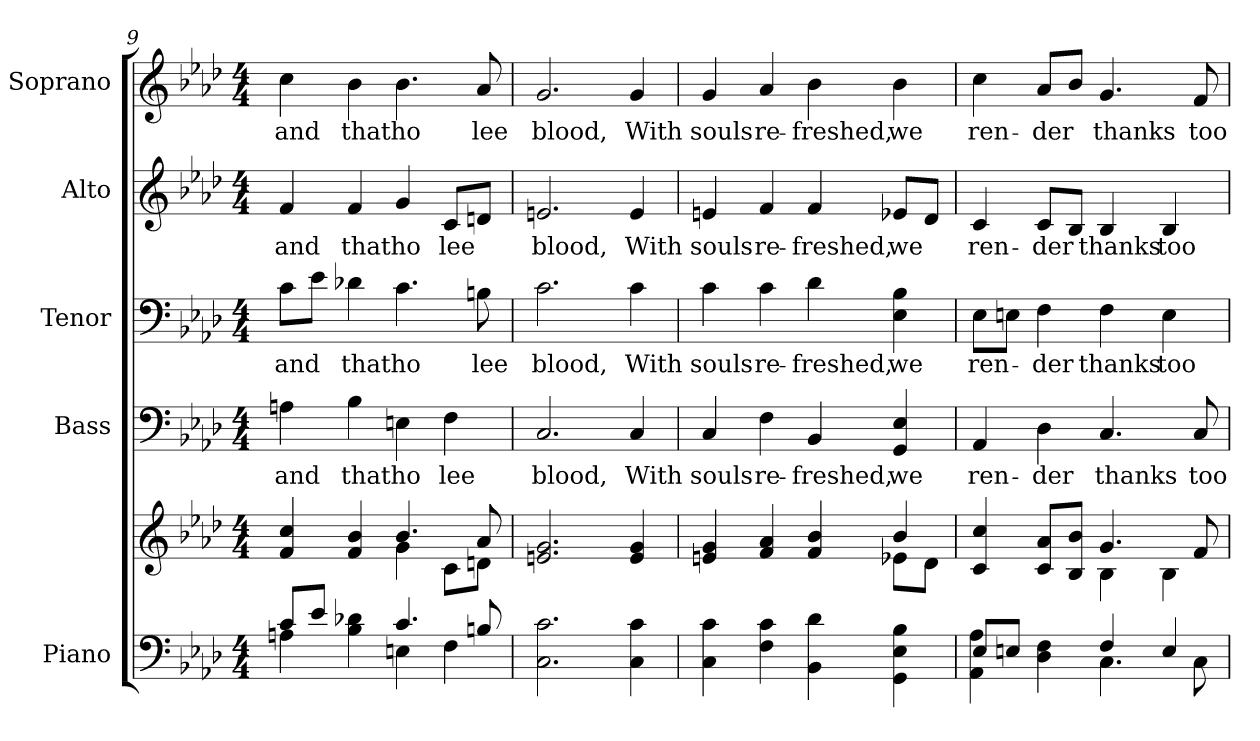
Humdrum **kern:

**kern	**kern	**kern	**text	**kern	**text	**kern	**text	**kern	**text
*part5	*part5	*part4	*part4	*part3	*part3	*part2	*part2	*part1	*part1
*staff6	*staff5	*staff4	*staff4	*staff3	*staff3	*staff2	*staff2	*staff1	*staff1
*I"Piano	*	*I"Bass	*	*I"Tenor	*	*I"Alto	*	*I"Soprano	*
*I'Pno.	*	*I'B.	*	*I'T.	*	*I'A.	*	*I'S.	*
*clefF4	*clefG2	*clefF4	*	*clefF4	*	*clefG2	*	*clefG2	*
*k[b-e-a-d-]	*k[b-e-a-d-]	*k[b-e-a-d-]	*	*k[b-e-a-d-]	*	*k[b-e-a-d-]	*	*k[b-e-a-d-]	*
*A-:	*A-:	*A-:	*	*A-:	*	*A-:	*	*A-:	*
*M4/4	*M4/4	*M4/4	*	*M4/4	*	*M4/4	*	*M4/4	*
=9	=9	=9	=9	=9	=9	=9	=9	=9	=9
*^	*^	*	*	*	*	*	*	*	*
!	!	!	!	!	!LO:LY:b:color=#000000	!	!	!	!	!	!
!	!	!	!	!	!	!	!LO:LY:b:color=#000000	!	!	!	!
!	!	!	!	!	!	!	!	!	!LO:LY:b:color=#000000	!	!
!	!	!	!	!	!	!	!	!	!	!	!LO:LY:b:color=#000000
8ci/L	4Ani\	4fi/ 4cci	2ryy	4Ani\	and	8ci\L	and	4fi/	and	4cci\	and
8e-i/J	.	.	.	.	.	8e-i\J	.	.	.	.	.
!	!	!	!	!	!LO:LY:b:color=#000000	!	!	!	!	!	!
!	!	!	!	!	!	!	!LO:LY:b:color=#000000	!	!	!	!
!	!	!	!	!	!	!	!	!	!LO:LY:b:color=#000000	!	!
!	!	!	!	!	!	!	!	!	!	!	!LO:LY:b:color=#000000
4B-i\ 4d-Xi	4ryy	4fi/ 4b-i	.	4B-i\	that	4d-Xi\	that	4fi/	that	4b-i\	that
!	!	!	!	!	!LO:LY:b:color=#000000	!	!	!	!	!	!
!	!	!	!	!	!	!	!LO:LY:b:color=#000000	!	!	!	!
!	!	!	!	!	!	!	!	!	!LO:LY:b:color=#000000	!	!
!	!	!	!	!	!	!	!	!	!	!	!LO:LY:b:color=#000000
4.ci/	4Eni\	4.b-i/	4gi\	4Eni\	ho	4.ci\	ho	4gi/	ho	4.b-i\	ho
!	!	!	!	!	!LO:LY:b:color=#000000	!	!	!	!	!	!
!	!	!	!	!	!	!	!	!	!LO:LY:b:color=#000000	!	!
.	4Fi\	.	8ci\L	4Fi\	lee	.	.	8ci/L	lee	.	.
!	!	!	!	!	!	!	!LO:LY:b:color=#000000	!	!	!	!
!	!	!	!	!	!	!	!	!	!	!	!LO:LY:b:color=#000000
8Bni/	.	8a-i/	8dni\J	.	.	8Bni\	lee	8dni/J	.	8a-i/	lee
*v	*v	*	*	*	*	*	*	*	*	*	*
*	*v	*v	*	*	*	*	*	*	*	*
!!LO:PB:g=z
=10	=10	=10	=10	=10	=10	=10	=10	=10	=10
*	*^	*	*	*	*	*	*	*	*
!	!	!	!	!LO:LY:b:color=#000000	!	!	!	!	!	!
*	*v	*v	*	*	*	*	*	*	*	*
*	*^	*	*	*	*	*	*	*	*
!	!	!	!	!	!	!LO:LY:b:color=#000000	!	!	!	!
*	*v	*v	*	*	*	*	*	*	*	*
*	*^	*	*	*	*	*	*	*	*
!	!	!	!	!	!	!	!	!LO:LY:b:color=#000000	!	!
*	*v	*v	*	*	*	*	*	*	*	*
*	*^	*	*	*	*	*	*	*	*
!	!	!	!	!	!	!	!	!	!	!LO:LY:b:color=#000000
*	*v	*v	*	*	*	*	*	*	*	*
2.Ci\ 2.ci	2.eni/ 2.gi	2.Ci/	blood,	2.ci\	blood,	2.eni/	blood,	2.gi/	blood,
!	!	!	!LO:LY:b:color=#000000	!	!	!	!	!	!
!	!	!	!	!	!LO:LY:b:color=#000000	!	!	!	!
!	!	!	!	!	!	!	!LO:LY:b:color=#000000	!	!
!	!	!	!	!	!	!	!	!	!LO:LY:b:color=#000000
4Ci\ 4ci	4ei/ 4gi	4Ci/	With	4ci\	With	4ei/	With	4gi/	With
=11	=11	=11	=11	=11	=11	=11	=11	=11	=11
*	*^	*	*	*	*	*	*	*	*
!	!	!	!	!LO:LY:b:color=#000000	!	!	!	!	!	!
!	!	!	!	!	!	!LO:LY:b:color=#000000	!	!	!	!
!	!	!	!	!	!	!	!	!LO:LY:b:color=#000000	!	!
!	!	!	!	!	!	!	!	!	!	!LO:LY:b:color=#000000
4Ci\ 4ci	4eni/ 4gi	2ryy	4Ci/	souls	4ci\	souls	4eni/	souls	4gi/	souls
!	!	!	!	!LO:LY:b:color=#000000	!	!	!	!	!	!
!	!	!	!	!	!	!LO:LY:b:color=#000000	!	!	!	!
!	!	!	!	!	!	!	!	!LO:LY:b:color=#000000	!	!
!	!	!	!	!	!	!	!	!	!	!LO:LY:b:color=#000000
4Fi\ 4ci	4fi/ 4a-i	.	4Fi\	re-	4ci\	re-	4fi/	re-	4a-i/	re-
!	!	!	!	!LO:LY:b:color=#000000	!	!	!	!	!	!
!	!	!	!	!	!	!LO:LY:b:color=#000000	!	!	!	!
!	!	!	!	!	!	!	!	!LO:LY:b:color=#000000	!	!
!	!	!	!	!	!	!	!	!	!	!LO:LY:b:color=#000000
4BB-i\ 4d-i	4fi/ 4b-i	4ryy	4BB-i/	-freshed,	4d-i\	-freshed,	4fi/	-freshed,	4b-i\	-freshed,
!	!	!	!	!LO:LY:b:color=#000000	!	!	!	!	!	!
!	!	!	!	!	!	!LO:LY:b:color=#000000	!	!	!	!
!	!	!	!	!	!	!	!	!LO:LY:b:color=#000000	!	!
!	!	!	!	!	!	!	!	!	!	!LO:LY:b:color=#000000
4GGi\ 4E-i 4B-i	4b-i/	8e-Xi\L	4GGi/ 4E-i	we	4E-i\ 4B-i	we	8e-Xi/L	we	4b-i\	we
.	.	8d-i\J	.	.	.	.	8d-i/J	.	.	.
!!LO:PB:g=z
=12	=12	=12	=12	=12	=12	=12	=12	=12	=12	=12
*^	*	*	*	*	*	*	*	*	*	*
!	!	!	!	!	!LO:LY:b:color=#000000	!	!	!	!	!	!
!	!	!	!	!	!	!	!LO:LY:b:color=#000000	!	!	!	!
!	!	!	!	!	!	!	!	!	!LO:LY:b:color=#000000	!	!
!	!	!	!	!	!	!	!	!	!	!	!LO:LY:b:color=#000000
8E-i/L	4AA-i\ 4A-i	4ci/ 4cci	2ryy	4AA-i/	ren-	8E-i\L	ren-	4ci/	ren-	4cci\	ren-
8Eni/J	.	.	.	.	.	8Eni\J	.	.	.	.	.
!	!	!	!	!	!LO:LY:b:color=#000000	!	!	!	!	!	!
!	!	!	!	!	!	!	!LO:LY:b:color=#000000	!	!	!	!
!	!	!	!	!	!	!	!	!	!LO:LY:b:color=#000000	!	!
!	!	!	!	!	!	!	!	!	!	!	!LO:LY:b:color=#000000
4D-i\ 4Fi	4ryy	8ci/ 8a-iL	.	4D-i\	-der	4Fi\	-der	8ci/L	-der	8a-i/L	-der
.	.	8B-i/ 8b-iJ	.	.	.	.	.	8B-i/J	.	8b-i/J	.
!	!	!	!	!	!LO:LY:b:color=#000000	!	!	!	!	!	!
!	!	!	!	!	!	!	!LO:LY:b:color=#000000	!	!	!	!
!	!	!	!	!	!	!	!	!	!LO:LY:b:color=#000000	!	!
!	!	!	!	!	!	!	!	!	!	!	!LO:LY:b:color=#000000
4Fi/	4.Ci\	4.gi/	4B-i\	4.Ci/	thanks	4Fi\	thanks	4B-i/	thanks	4.gi/	thanks
!	!	!	!	!	!	!	!LO:LY:b:color=#000000	!	!	!	!
!	!	!	!	!	!	!	!	!	!LO:LY:b:color=#000000	!	!
4Ei/	.	.	4B-i\	.	.	4Ei\	too	4B-i/	too	.	.
!	!	!	!	!	!LO:LY:b:color=#000000	!	!	!	!	!	!
!	!	!	!	!	!	!	!	!	!	!	!LO:LY:b:color=#000000
.	8Ci\	8fi/	.	8Ci/	too	.	.	.	.	8fi/	too
*v	*v	*	*	*	*	*	*	*	*	*	*
*	*v	*v	*	*	*	*	*	*	*	*
=	=	=	=	=	=	=	=	=	=
*-	*-	*-	*-	*-	*-	*-	*-	*-	*-
